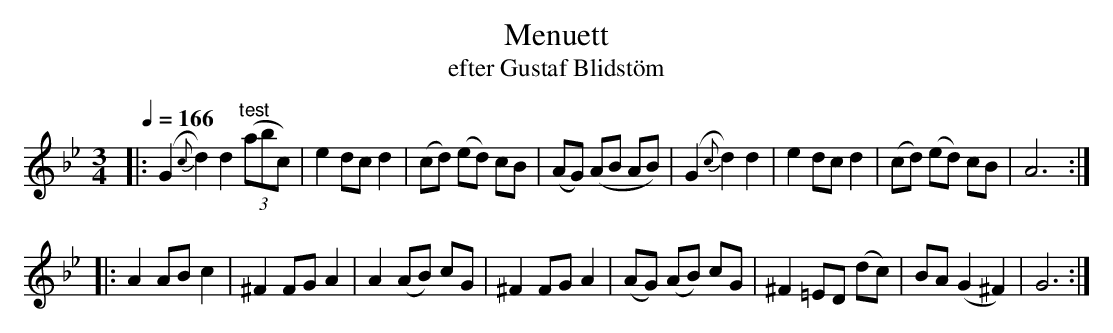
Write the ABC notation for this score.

X:1
T:Menuett
T:efter Gustaf Blidstöm
M:3/4
K:Gm
L:1/8
Q:1/4 = 166
|:(G2 {c}d2) d2 "^test"(3(abc)| e2 dc d2| (cd) (ed) cB |(AG) (AB AB)| (G2 {c}d2) d2 | e2 dc d2| (cd) (ed) cB | A6 :|
|: A2 AB c2| ^F2 FG A2| A2 (AB) cG | ^F2 FG A2| (AG) (AB) cG | ^F2 =ED (dc) | BA (G2 ^F2) | G6 :|
